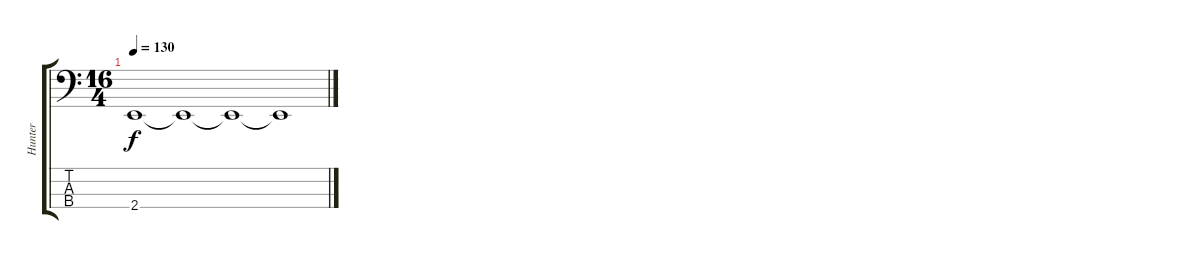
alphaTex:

\track ("Hunter" "Hunter") {instrument synthbass2}
\staff {score tabs}
\tuning (G2 D2 A1 D1) {hide}
\ts (16 4)
\tempo 130
\clef f4
\ks c
2.4{t}.1{dy f volume 0} 2.4{t}.1 2.4{t}.1 2.4{t}.1
